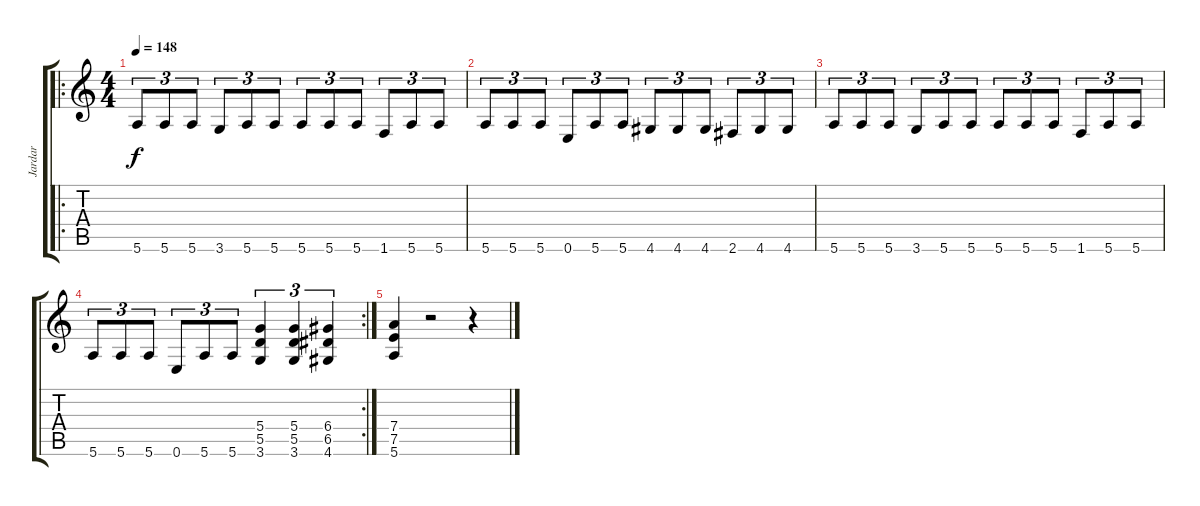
\track ("Jardar     ( Guitar )" "Jardar    ") {instrument distortionguitar}
\staff {score tabs}
\tuning (E4 B3 G3 D3 A2 E2) {hide}
\ro
\ts (4 4)
\tempo 148
\clef g2
\ks c
5.6.8{tu (3 2) dy f} 5.6.8{tu (3 2)} 5.6.8{tu (3 2)} 3.6.8{tu (3 2)} 5.6.8{tu (3 2)} 5.6.8{tu (3 2)} 5.6.8{tu (3 2)} 5.6.8{tu (3 2)} 5.6.8{tu (3 2)} 1.6.8{tu (3 2)} 5.6.8{tu (3 2)} 5.6.8{tu (3 2)} |
5.6.8{tu (3 2)} 5.6.8{tu (3 2)} 5.6.8{tu (3 2)} 0.6.8{tu (3 2)} 5.6.8{tu (3 2)} 5.6.8{tu (3 2)} 4.6.8{tu (3 2)} 4.6.8{tu (3 2)} 4.6.8{tu (3 2)} 2.6.8{tu (3 2)} 4.6.8{tu (3 2)} 4.6.8{tu (3 2)} |
5.6.8{tu (3 2)} 5.6.8{tu (3 2)} 5.6.8{tu (3 2)} 3.6.8{tu (3 2)} 5.6.8{tu (3 2)} 5.6.8{tu (3 2)} 5.6.8{tu (3 2)} 5.6.8{tu (3 2)} 5.6.8{tu (3 2)} 1.6.8{tu (3 2)} 5.6.8{tu (3 2)} 5.6.8{tu (3 2)} |
\rc 2
5.6.8{tu (3 2)} 5.6.8{tu (3 2)} 5.6.8{tu (3 2)} 0.6.8{tu (3 2)} 5.6.8{tu (3 2)} 5.6.8{tu (3 2)} (5.4 5.5 3.6).4{tu (3 2)} (5.4 5.5 3.6).4{tu (3 2)} (6.4 6.5 4.6).4{tu (3 2)} |
(7.4 7.5 5.6).4 r.2 r.4
